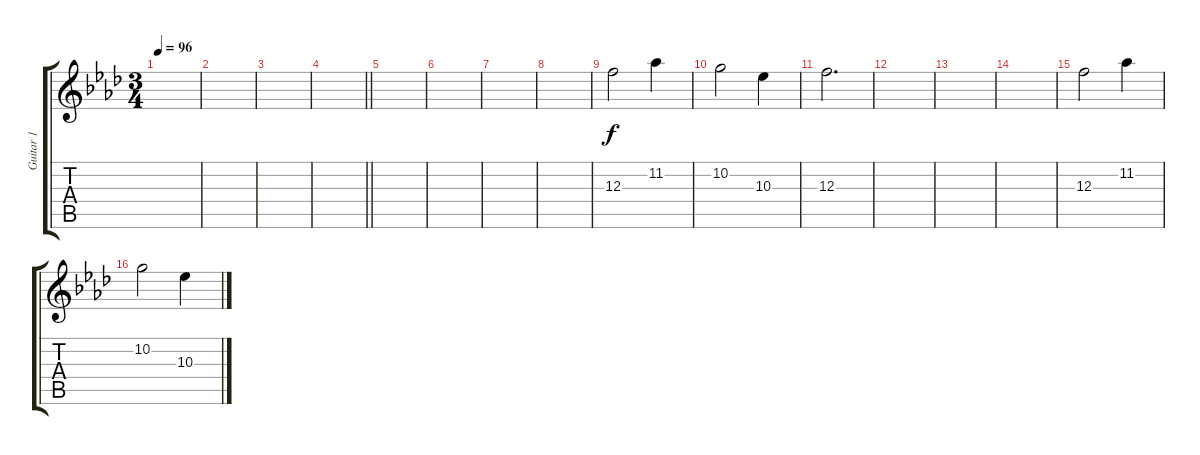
\track ("Guitar 1" "Guitar 1") {solo instrument acousticguitarnylon}
\staff {score tabs}
\tuning (D4 A3 F3 C3 G2 D2) {hide}
\ts (3 4)
\tempo 96
\clef g2
\ks fminor
|
|
|
\barLineRight lightlight
|
|
|
|
|
12.3.2 11.2.4 |
10.2.2 10.3.4 |
12.3.2{d} |
|
|
|
12.3.2 11.2.4 |
10.2.2 10.3.4
